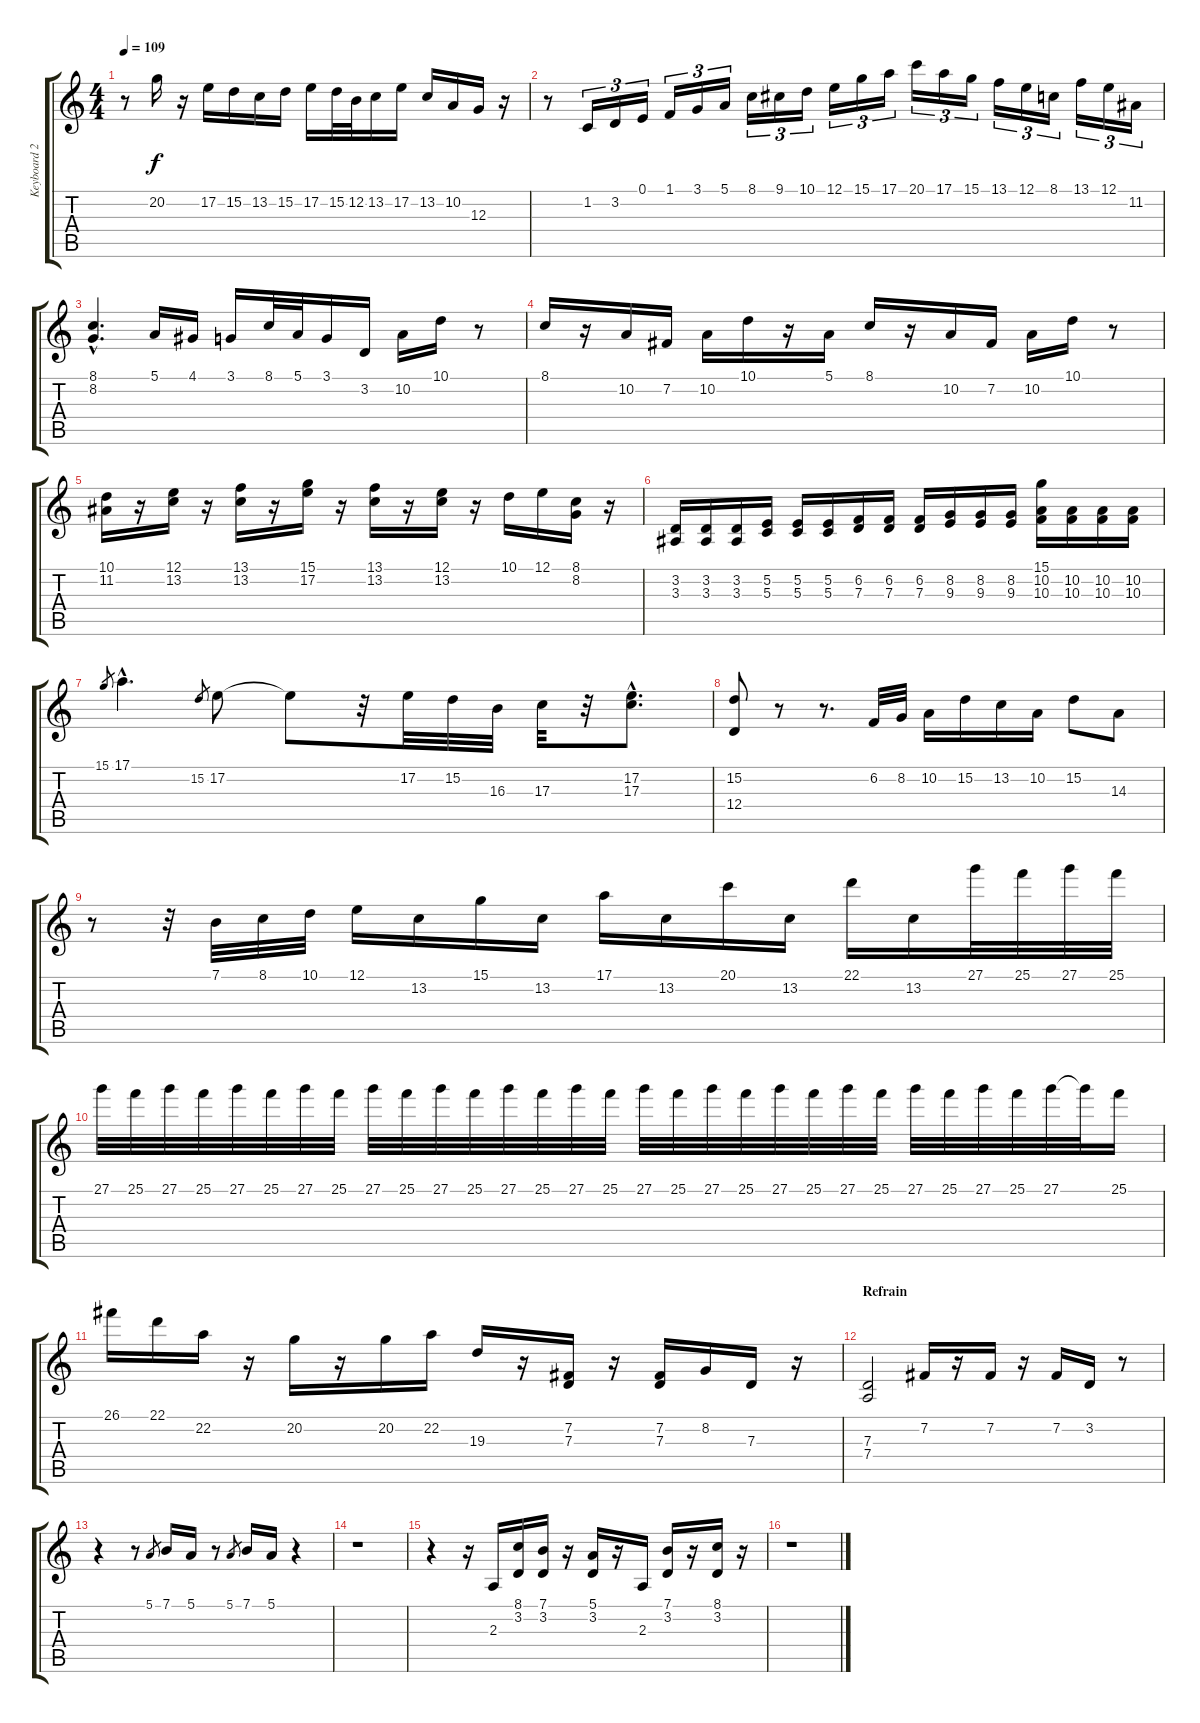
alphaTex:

\track ("Keyboard 2" "Keyboard 2") {instrument electricpiano1}
\staff {score tabs}
\tuning (E4 B3 G3 D3 A2 E2) {hide}
\ts (4 4)
\tempo 109
\clef g2
\ks c
r.8{dy f} 20.2.16 r.16 17.2.16 15.2.16 13.2.16 15.2.16 17.2.16 15.2.32 12.2.32 13.2.16 17.2.16 13.2.16 10.2.16 12.3.16 r.16 |
r.8 1.2.16{tu (3 2)} 3.2.16{tu (3 2)} 0.1.16{tu (3 2)} 1.1.16{tu (3 2)} 3.1.16{tu (3 2)} 5.1.16{tu (3 2)} 8.1.16{tu (3 2)} 9.1.16{tu (3 2)} 10.1.16{tu (3 2)} 12.1.16{tu (3 2)} 15.1.16{tu (3 2)} 17.1.16{tu (3 2)} 20.1.16{tu (3 2)} 17.1.16{tu (3 2)} 15.1.16{tu (3 2)} 13.1.16{tu (3 2)} 12.1.16{tu (3 2)} 8.1.16{tu (3 2)} 13.1.16{tu (3 2)} 12.1.16{tu (3 2)} 11.2.16{tu (3 2)} |
(8.1{hac} 8.2{hac}).4{d} 5.1.16 4.1.16 3.1.16 8.1.32 5.1.32 3.1.16 3.2.16 10.2.16 10.1.16 r.8 |
8.1.16 r.16 10.2.16 7.2.16 10.2.16 10.1.16 r.16 5.1.16 8.1.16 r.16 10.2.16 7.2.16 10.2.16 10.1.16 r.8 |
(10.1 11.2).16 r.16 (12.1 13.2).16 r.16 (13.1 13.2).16 r.16 (15.1 17.2).16 r.16 (13.1 13.2).16 r.16 (12.1 13.2).16 r.16 10.1.16 12.1.16 (8.1 8.2).16 r.16 |
(3.2 3.3).16 (3.2 3.3).16 (3.2 3.3).16 (5.2 5.3).16 (5.2 5.3).16 (5.2 5.3).16 (6.2 7.3).16 (6.2 7.3).16 (6.2 7.3).16 (8.2 9.3).16 (8.2 9.3).16 (8.2 9.3).16 (15.1 10.2 10.3).16 (10.2 10.3).16 (10.2 10.3).16 (10.2 10.3).16 |
15.1.8{gr} 17.1{hac}.4{d} 15.2.8{gr} 17.2.8 17.2{t}.8 r.32 17.2.32 15.2.32 16.3.32 17.3.32 r.32 (17.2{hac} 17.3{hac}).8{d} |
(15.2 12.4).8 r.8 r.8{d} 6.2.32 8.2.32 10.2.16 15.2.16 13.2.16 10.2.16 15.2.8 14.3.8 |
r.8 r.32 7.1.32 8.1.32 10.1.32 12.1.16 13.2.16 15.1.16 13.2.16 17.1.16 13.2.16 20.1.16 13.2.16 22.1.16 13.2.16 27.1.32 25.1.32 27.1.32 25.1.32 |
27.1.32 25.1.32 27.1.32 25.1.32 27.1.32 25.1.32 27.1.32 25.1.32 27.1.32 25.1.32 27.1.32 25.1.32 27.1.32 25.1.32 27.1.32 25.1.32 27.1.32 25.1.32 27.1.32 25.1.32 27.1.32 25.1.32 27.1.32 25.1.32 27.1.32 25.1.32 27.1.32 25.1.32 27.1.32 27.1{t}.32 25.1.16 |
26.1.16 22.1.16 22.2.16 r.16 20.2.16 r.16 20.2.16 22.2.16 19.3.16 r.16 (7.2 7.3).16 r.16 (7.2 7.3).16 8.2.16 7.3.16 r.16 |
\section ("" "Refrain")
(7.3 7.4).2 7.2.16 r.16 7.2.16 r.16 7.2.16 3.2.16 r.8 |
r.4 r.8 5.1.8{gr} 7.1.16 5.1.16 r.8 5.1.8{gr} 7.1.16 5.1.16 r.4 |
r.1 |
r.4 r.16 2.3.16 (8.1 3.2).16 (7.1 3.2).16 r.16 (5.1 3.2).16 r.16 2.3.16 (7.1 3.2).16 r.16 (8.1 3.2).16 r.16 |
r.1
